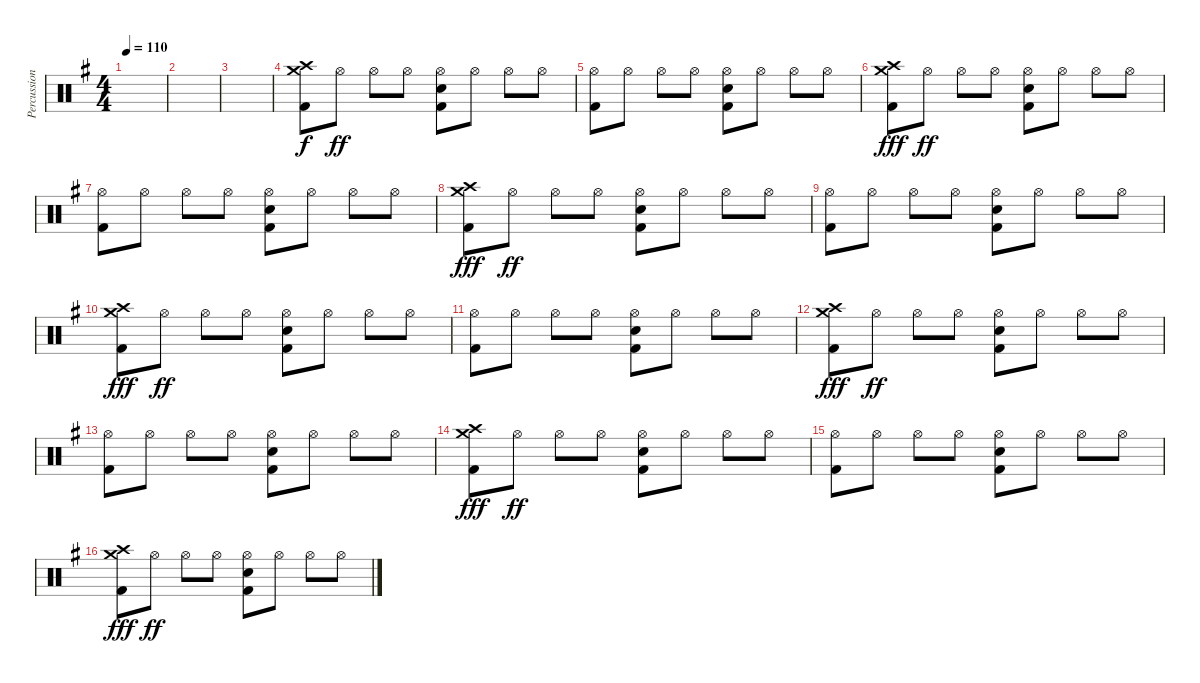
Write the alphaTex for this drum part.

\track ("Percussion" "Percussion") {instrument percussion}
\staff {score}
\articulation defaults
\ts (4 4)
\tempo 110
\clef neutral
\ks eminor
|
|
|
("Kick (hit) 2" "Crash high (hit)" "Crash medium (hit)").8 "Hi-Hat (open)".8{dy ff} "Hi-Hat (open)".8 "Hi-Hat (open)".8 ("Kick (hit) 2" "Electric Snare (hit)" "Hi-Hat (open)").8 "Hi-Hat (open)".8 "Hi-Hat (open)".8 "Hi-Hat (open)".8 |
("Kick (hit) 2" "Hi-Hat (open)").8 "Hi-Hat (open)".8 "Hi-Hat (open)".8 "Hi-Hat (open)".8 ("Kick (hit) 2" "Electric Snare (hit)" "Hi-Hat (open)").8 "Hi-Hat (open)".8 "Hi-Hat (open)".8 "Hi-Hat (open)".8 |
("Kick (hit) 2" "Crash high (hit)" "Crash medium (hit)").8{dy fff} "Hi-Hat (open)".8{dy ff} "Hi-Hat (open)".8 "Hi-Hat (open)".8 ("Kick (hit) 2" "Electric Snare (hit)" "Hi-Hat (open)").8 "Hi-Hat (open)".8 "Hi-Hat (open)".8 "Hi-Hat (open)".8 |
("Kick (hit) 2" "Hi-Hat (open)").8 "Hi-Hat (open)".8 "Hi-Hat (open)".8 "Hi-Hat (open)".8 ("Kick (hit) 2" "Electric Snare (hit)" "Hi-Hat (open)").8 "Hi-Hat (open)".8 "Hi-Hat (open)".8 "Hi-Hat (open)".8 |
("Kick (hit) 2" "Crash high (hit)" "Crash medium (hit)").8{dy fff} "Hi-Hat (open)".8{dy ff} "Hi-Hat (open)".8 "Hi-Hat (open)".8 ("Kick (hit) 2" "Electric Snare (hit)" "Hi-Hat (open)").8 "Hi-Hat (open)".8 "Hi-Hat (open)".8 "Hi-Hat (open)".8 |
("Kick (hit) 2" "Hi-Hat (open)").8 "Hi-Hat (open)".8 "Hi-Hat (open)".8 "Hi-Hat (open)".8 ("Kick (hit) 2" "Electric Snare (hit)" "Hi-Hat (open)").8 "Hi-Hat (open)".8 "Hi-Hat (open)".8 "Hi-Hat (open)".8 |
("Kick (hit) 2" "Crash high (hit)" "Crash medium (hit)").8{dy fff} "Hi-Hat (open)".8{dy ff} "Hi-Hat (open)".8 "Hi-Hat (open)".8 ("Kick (hit) 2" "Electric Snare (hit)" "Hi-Hat (open)").8 "Hi-Hat (open)".8 "Hi-Hat (open)".8 "Hi-Hat (open)".8 |
("Kick (hit) 2" "Hi-Hat (open)").8 "Hi-Hat (open)".8 "Hi-Hat (open)".8 "Hi-Hat (open)".8 ("Kick (hit) 2" "Electric Snare (hit)" "Hi-Hat (open)").8 "Hi-Hat (open)".8 "Hi-Hat (open)".8 "Hi-Hat (open)".8 |
("Kick (hit) 2" "Crash high (hit)" "Crash medium (hit)").8{dy fff} "Hi-Hat (open)".8{dy ff} "Hi-Hat (open)".8 "Hi-Hat (open)".8 ("Kick (hit) 2" "Electric Snare (hit)" "Hi-Hat (open)").8 "Hi-Hat (open)".8 "Hi-Hat (open)".8 "Hi-Hat (open)".8 |
("Kick (hit) 2" "Hi-Hat (open)").8 "Hi-Hat (open)".8 "Hi-Hat (open)".8 "Hi-Hat (open)".8 ("Kick (hit) 2" "Electric Snare (hit)" "Hi-Hat (open)").8 "Hi-Hat (open)".8 "Hi-Hat (open)".8 "Hi-Hat (open)".8 |
("Kick (hit) 2" "Crash high (hit)" "Crash medium (hit)").8{dy fff} "Hi-Hat (open)".8{dy ff} "Hi-Hat (open)".8 "Hi-Hat (open)".8 ("Kick (hit) 2" "Electric Snare (hit)" "Hi-Hat (open)").8 "Hi-Hat (open)".8 "Hi-Hat (open)".8 "Hi-Hat (open)".8 |
("Kick (hit) 2" "Hi-Hat (open)").8 "Hi-Hat (open)".8 "Hi-Hat (open)".8 "Hi-Hat (open)".8 ("Kick (hit) 2" "Electric Snare (hit)" "Hi-Hat (open)").8 "Hi-Hat (open)".8 "Hi-Hat (open)".8 "Hi-Hat (open)".8 |
("Kick (hit) 2" "Crash high (hit)" "Crash medium (hit)").8{dy fff} "Hi-Hat (open)".8{dy ff} "Hi-Hat (open)".8 "Hi-Hat (open)".8 ("Kick (hit) 2" "Electric Snare (hit)" "Hi-Hat (open)").8 "Hi-Hat (open)".8 "Hi-Hat (open)".8 "Hi-Hat (open)".8
